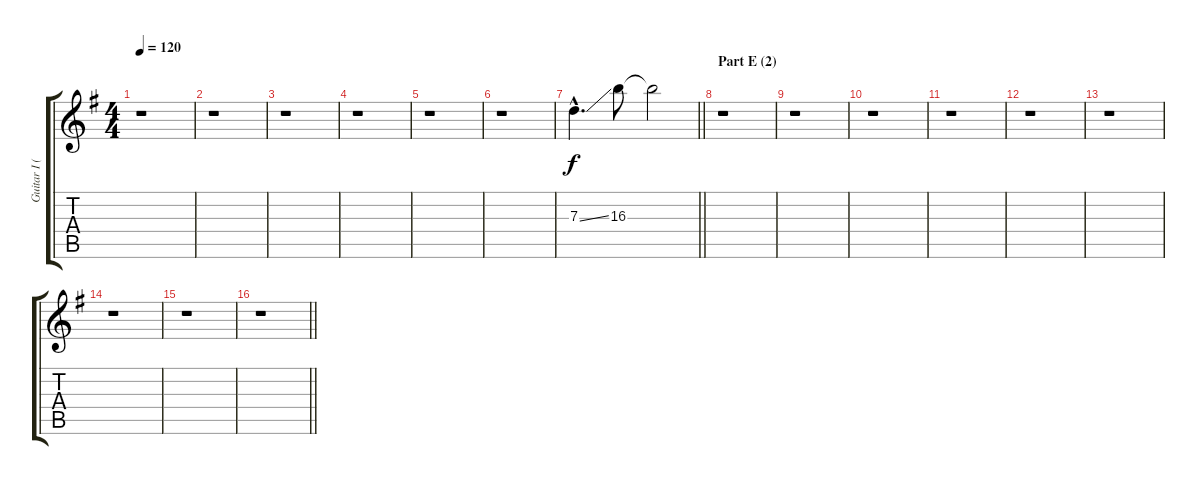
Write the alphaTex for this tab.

\track ("Guitar I (Hisashi)" "Guitar I (") {instrument distortionguitar}
\staff {score tabs}
\tuning (E4 B3 G3 D3 A2 E2) {hide}
\ts (4 4)
\tempo 120
\clef g2
\ks g
r.1{dy f} |
r.1 |
r.1 |
r.1 |
r.1 |
r.1 |
\barLineRight lightlight
7.3{ss hac}.4{d} 16.3.8 16.3{t}.2 |
\section ("" "Part E (2)")
r.1 |
r.1 |
r.1 |
r.1 |
r.1 |
r.1 |
r.1 |
r.1 |
\barLineRight lightlight
r.1
